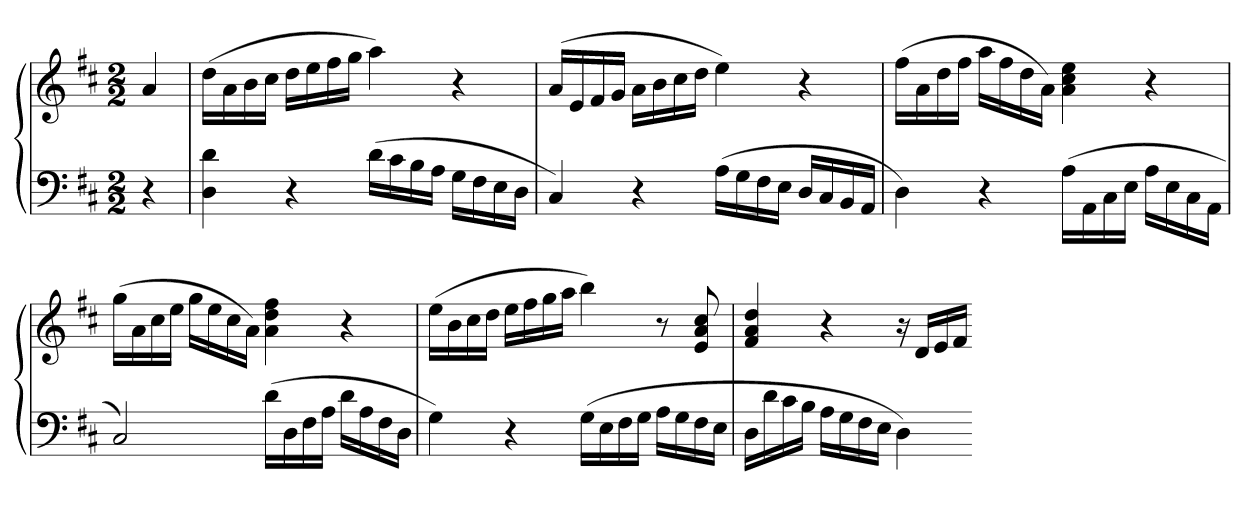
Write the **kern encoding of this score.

**kern	**kern
*part1	*part1
*staff2	*staff1
*clefF4	*clefG2
*k[f#c#]	*k[f#c#]
*D:	*D:
*M2/2	*M2/2
=	=
4r	4a
=	=
4D 4d	(16ddLL
.	16a
.	16b
.	16cc#JJ
4r	16ddLL
.	16ee
.	16ff#
.	16ggJJ
(16dLL	4aa)
16c#	.
16B	.
16AJJ	.
16GLL	4r
16F#	.
16E	.
16DJJ	.
=	=
4C#)	(16aLL
.	16e
.	16f#
.	16gJJ
4r	16aLL
.	16b
.	16cc#
.	16ddJJ
(16ALL	4ee)
16G	.
16F#	.
16EJJ	.
16DLL	4r
16C#	.
16BB	.
16AAJJ	.
=	=
4D)	(16ff#LL
.	16a
.	16dd
.	16ff#JJ
4r	16aaLL
.	16ff#
.	16dd
.	16aJJ)
(16ALL	4a 4cc# 4ee
16AA	.
16C#	.
16EJJ	.
16ALL	4r
16E	.
16C#	.
16AAJJ	.
=	=
2C#)	(16ggLL
.	16a
.	16cc#
.	16eeJJ
.	16ggLL
.	16ee
.	16cc#
.	16aJJ)
(16dLL	4a 4dd 4ff#
16D	.
16F#	.
16AJJ	.
16dLL	4r
16A	.
16F#	.
16DJJ	.
=	=
4G)	(16eeLL
.	16b
.	16cc#
.	16ddJJ
4r	16eeLL
.	16ff#
.	16gg
.	16aaJJ
(16GLL	4bb)
16E	.
16F#	.
16GJJ	.
16ALL	8r
16G	.
16F#	8e 8a 8cc#
16EJJ	.
=	=
16DLL	4f# 4a 4dd
16d	.
16c#	.
16BJJ	.
16ALL	4r
16G	.
16F#	.
16EJJ	.
4D)	16r
.	16dLL
.	16e
.	16f#JJ
=-	=-
*-	*-
